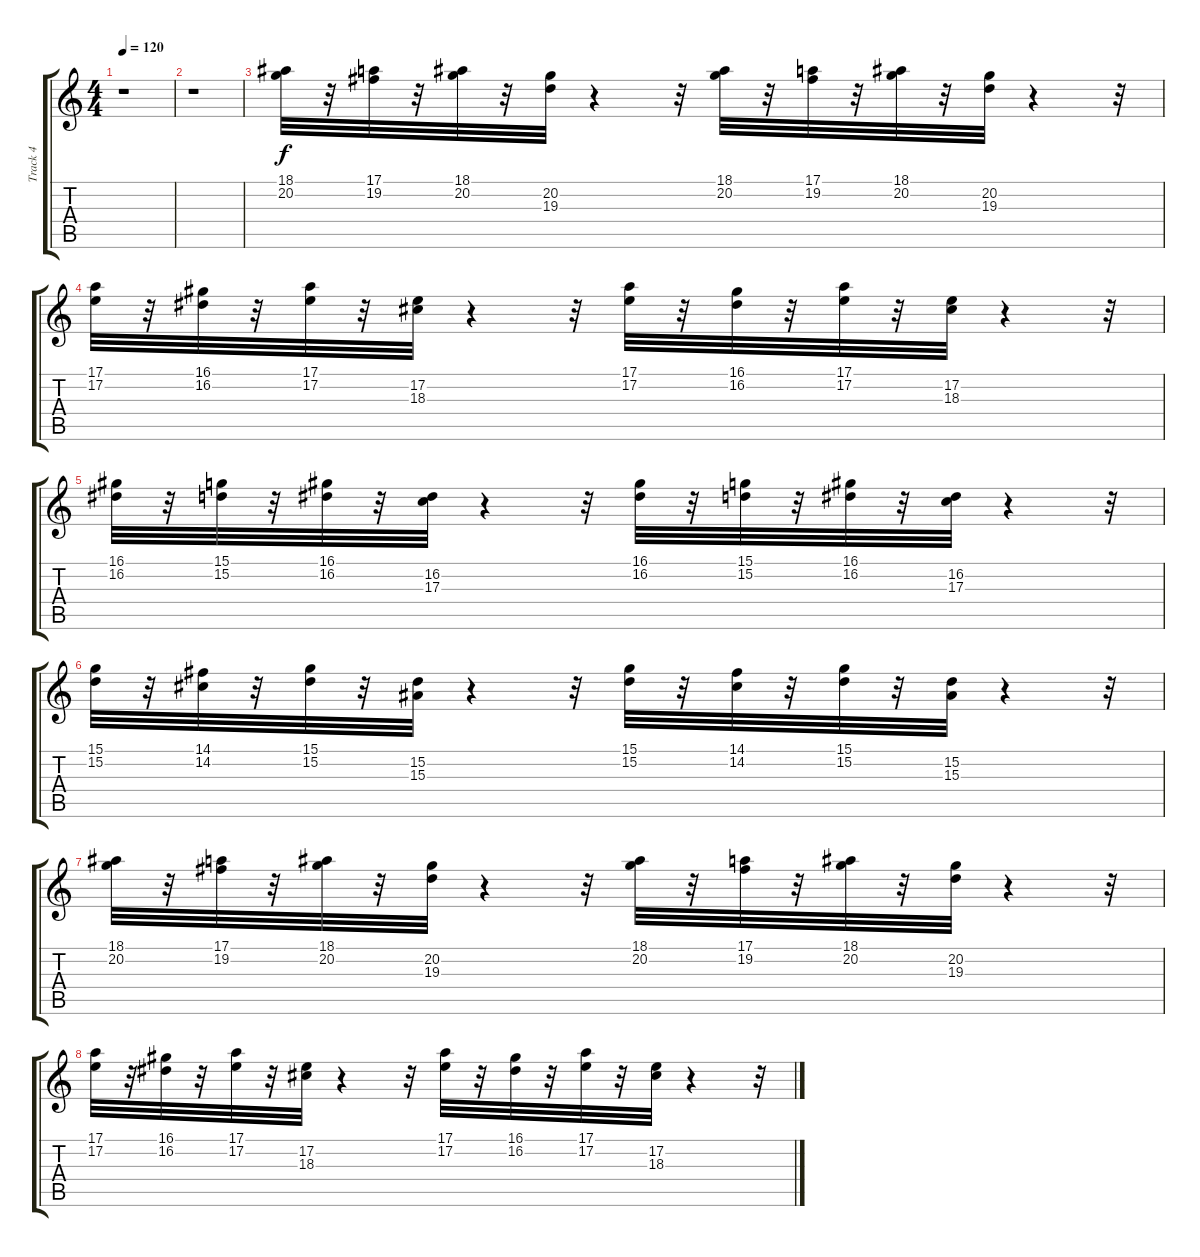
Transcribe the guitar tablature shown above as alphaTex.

\track ("Track 4" "Track 4") {instrument oboe}
\staff {score tabs}
\tuning (E4 B3 G3 D3 A2 E2) {hide}
\ts (4 4)
\tempo 120
\clef g2
\ks c
r.1{dy f} |
r.1 |
(18.1 20.2).32 r.32 (17.1 19.2).32 r.32 (18.1 20.2).32 r.32 (20.2 19.3).32 r.4 r.32 (18.1 20.2).32 r.32 (17.1 19.2).32 r.32 (18.1 20.2).32 r.32 (20.2 19.3).32 r.4 r.32 |
(17.1 17.2).32 r.32 (16.1 16.2).32 r.32 (17.1 17.2).32 r.32 (17.2 18.3).32 r.4 r.32 (17.1 17.2).32 r.32 (16.1 16.2).32 r.32 (17.1 17.2).32 r.32 (17.2 18.3).32 r.4 r.32 |
(16.1 16.2).32 r.32 (15.1 15.2).32 r.32 (16.1 16.2).32 r.32 (16.2 17.3).32 r.4 r.32 (16.1 16.2).32 r.32 (15.1 15.2).32 r.32 (16.1 16.2).32 r.32 (16.2 17.3).32 r.4 r.32 |
(15.1 15.2).32 r.32 (14.1 14.2).32 r.32 (15.1 15.2).32 r.32 (15.2 15.3).32 r.4 r.32 (15.1 15.2).32 r.32 (14.1 14.2).32 r.32 (15.1 15.2).32 r.32 (15.2 15.3).32 r.4 r.32 |
(18.1 20.2).32 r.32 (17.1 19.2).32 r.32 (18.1 20.2).32 r.32 (20.2 19.3).32 r.4 r.32 (18.1 20.2).32 r.32 (17.1 19.2).32 r.32 (18.1 20.2).32 r.32 (20.2 19.3).32 r.4 r.32 |
(17.1 17.2).32 r.32 (16.1 16.2).32 r.32 (17.1 17.2).32 r.32 (17.2 18.3).32 r.4 r.32 (17.1 17.2).32 r.32 (16.1 16.2).32 r.32 (17.1 17.2).32 r.32 (17.2 18.3).32 r.4 r.32
